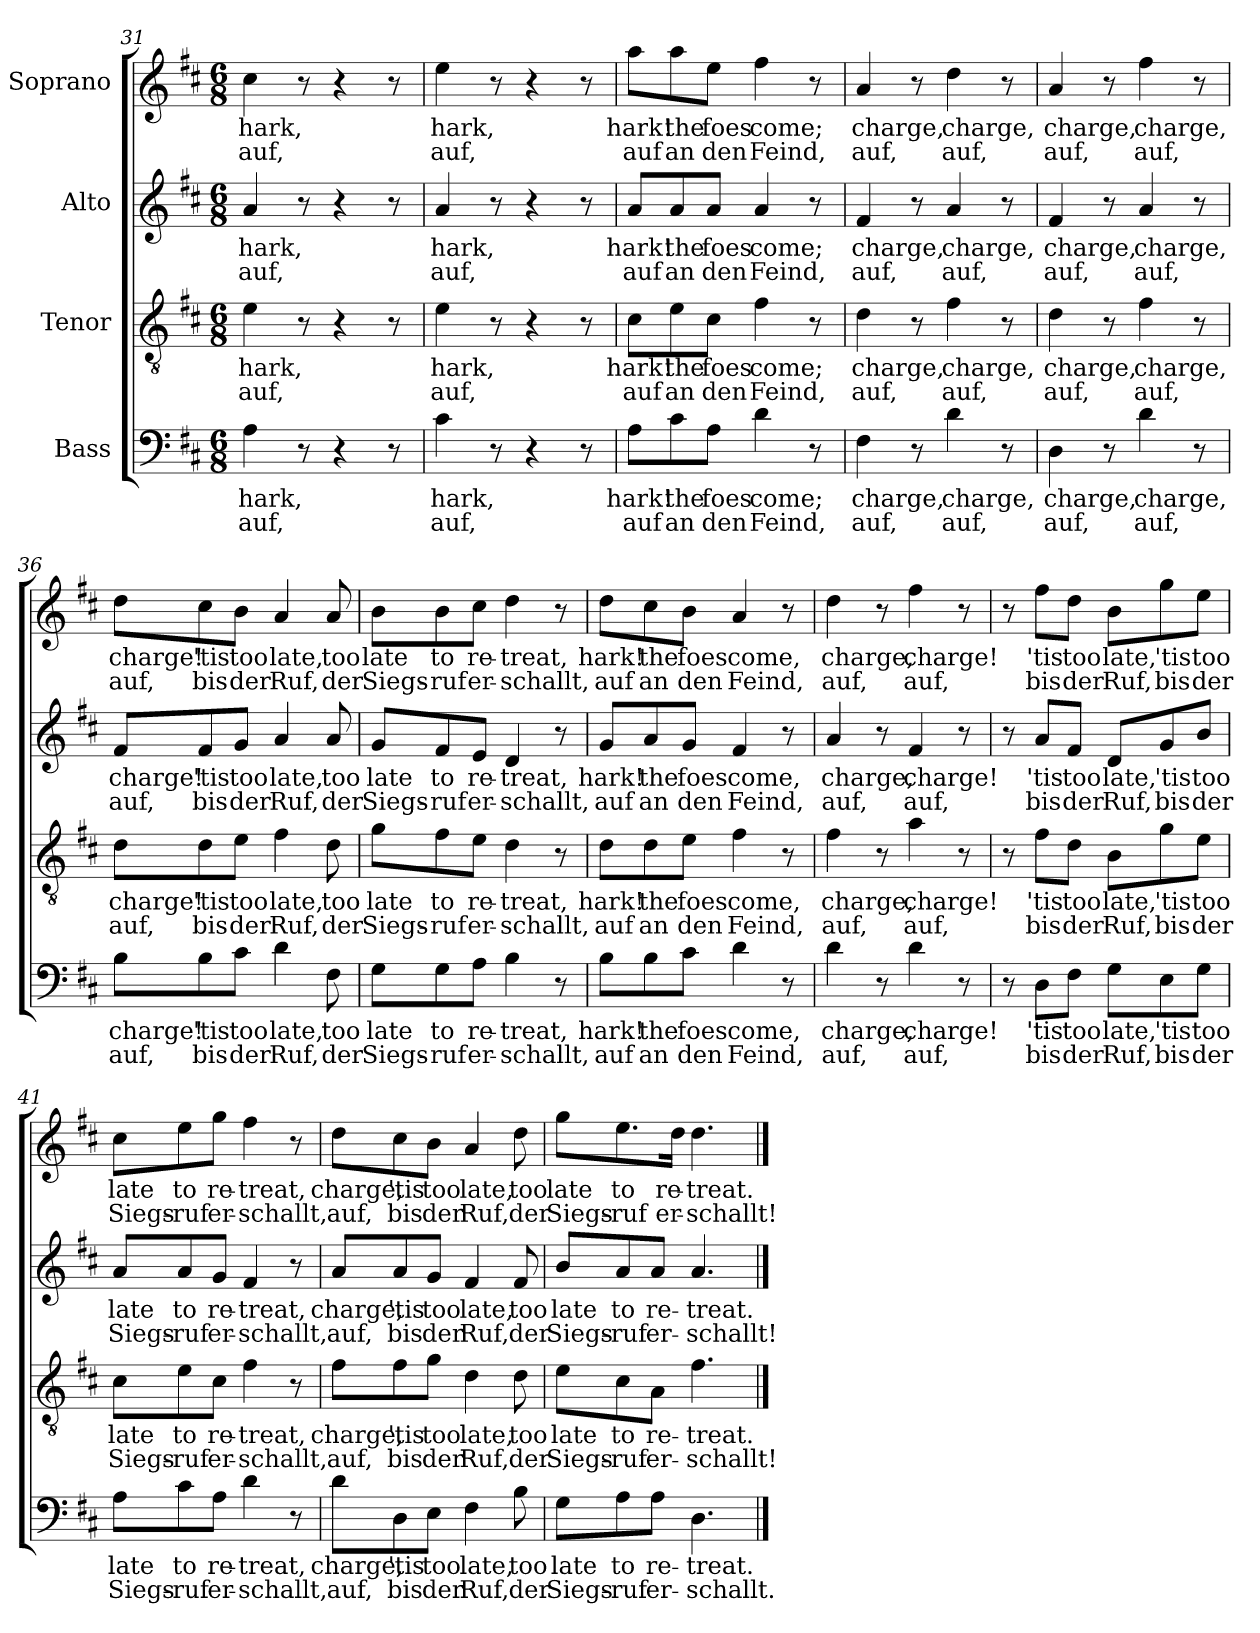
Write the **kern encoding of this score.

**kern	**text	**text	**kern	**text	**text	**kern	**text	**text	**kern	**text	**text
*part4	*part4	*part4	*part3	*part3	*part3	*part2	*part2	*part2	*part1	*part1	*part1
*staff4	*staff4	*staff4	*staff3	*staff3	*staff3	*staff2	*staff2	*staff2	*staff1	*staff1	*staff1
*I"Bass	*	*	*I"Tenor	*	*	*I"Alto	*	*	*I"Soprano	*	*
*clefF4	*	*	*clefGv2	*	*	*clefG2	*	*	*clefG2	*	*
*k[f#c#]	*	*	*k[f#c#]	*	*	*k[f#c#]	*	*	*k[f#c#]	*	*
*D:	*	*	*D:	*	*	*D:	*	*	*D:	*	*
*M6/8	*	*	*M6/8	*	*	*M6/8	*	*	*M6/8	*	*
=31	=31	=31	=31	=31	=31	=31	=31	=31	=31	=31	=31
!	!LO:LY:b	!LO:LY:b	!	!LO:LY:b	!LO:LY:b	!	!LO:LY:b	!LO:LY:b	!	!LO:LY:b	!LO:LY:b
4A\	hark,	auf,	4e\	hark,	auf,	4a/	hark,	auf,	4cc#\	hark,	auf,
8r	.	.	8r	.	.	8r	.	.	8r	.	.
4r	.	.	4r	.	.	4r	.	.	4r	.	.
8r	.	.	8r	.	.	8r	.	.	8r	.	.
=32	=32	=32	=32	=32	=32	=32	=32	=32	=32	=32	=32
!	!LO:LY:b	!LO:LY:b	!	!LO:LY:b	!LO:LY:b	!	!LO:LY:b	!LO:LY:b	!	!LO:LY:b	!LO:LY:b
4c#\	hark,	auf,	4e\	hark,	auf,	4a/	hark,	auf,	4ee\	hark,	auf,
8r	.	.	8r	.	.	8r	.	.	8r	.	.
4r	.	.	4r	.	.	4r	.	.	4r	.	.
8r	.	.	8r	.	.	8r	.	.	8r	.	.
=33	=33	=33	=33	=33	=33	=33	=33	=33	=33	=33	=33
!	!LO:LY:b	!LO:LY:b	!	!LO:LY:b	!LO:LY:b	!	!LO:LY:b	!LO:LY:b	!	!LO:LY:b	!LO:LY:b
8A\L	hark!	auf	8c#\L	hark!	auf	8a/L	hark!	auf	8aa\L	hark!	auf
!	!LO:LY:b	!LO:LY:b	!	!LO:LY:b	!LO:LY:b	!	!LO:LY:b	!LO:LY:b	!	!LO:LY:b	!LO:LY:b
8c#\	the	an	8e\	the	an	8a/	the	an	8aa\	the	an
!	!LO:LY:b	!LO:LY:b	!	!LO:LY:b	!LO:LY:b	!	!LO:LY:b	!LO:LY:b	!	!LO:LY:b	!LO:LY:b
8A\J	foes	den	8c#\J	foes	den	8a/J	foes	den	8ee\J	foes	den
!	!LO:LY:b	!LO:LY:b	!	!LO:LY:b	!LO:LY:b	!	!LO:LY:b	!LO:LY:b	!	!LO:LY:b	!LO:LY:b
4d\	come;	Feind,	4f#\	come;	Feind,	4a/	come;	Feind,	4ff#\	come;	Feind,
8r	.	.	8r	.	.	8r	.	.	8r	.	.
!!LO:LB:g=z
=34	=34	=34	=34	=34	=34	=34	=34	=34	=34	=34	=34
!	!LO:LY:b	!LO:LY:b	!	!LO:LY:b	!LO:LY:b	!	!LO:LY:b	!LO:LY:b	!	!LO:LY:b	!LO:LY:b
4F#\	charge,	auf,	4d\	charge,	auf,	4f#/	charge,	auf,	4a/	charge,	auf,
8r	.	.	8r	.	.	8r	.	.	8r	.	.
!	!LO:LY:b	!LO:LY:b	!	!LO:LY:b	!LO:LY:b	!	!LO:LY:b	!LO:LY:b	!	!LO:LY:b	!LO:LY:b
4d\	charge,	auf,	4f#\	charge,	auf,	4a/	charge,	auf,	4dd\	charge,	auf,
8r	.	.	8r	.	.	8r	.	.	8r	.	.
=35	=35	=35	=35	=35	=35	=35	=35	=35	=35	=35	=35
!	!LO:LY:b	!LO:LY:b	!	!LO:LY:b	!LO:LY:b	!	!LO:LY:b	!LO:LY:b	!	!LO:LY:b	!LO:LY:b
4D\	charge,	auf,	4d\	charge,	auf,	4f#/	charge,	auf,	4a/	charge,	auf,
8r	.	.	8r	.	.	8r	.	.	8r	.	.
!	!LO:LY:b	!LO:LY:b	!	!LO:LY:b	!LO:LY:b	!	!LO:LY:b	!LO:LY:b	!	!LO:LY:b	!LO:LY:b
4d\	charge,	auf,	4f#\	charge,	auf,	4a/	charge,	auf,	4ff#\	charge,	auf,
8r	.	.	8r	.	.	8r	.	.	8r	.	.
=36	=36	=36	=36	=36	=36	=36	=36	=36	=36	=36	=36
!	!LO:LY:b	!LO:LY:b	!	!LO:LY:b	!LO:LY:b	!	!LO:LY:b	!LO:LY:b	!	!LO:LY:b	!LO:LY:b
8B\L	charge!	auf,	8d\L	charge!	auf,	8f#/L	charge!	auf,	8dd\L	charge!	auf,
!	!LO:LY:b	!LO:LY:b	!	!LO:LY:b	!LO:LY:b	!	!LO:LY:b	!LO:LY:b	!	!LO:LY:b	!LO:LY:b
8B\	'tis	bis	8d\	'tis	bis	8f#/	'tis	bis	8cc#\	'tis	bis
!	!LO:LY:b	!LO:LY:b	!	!LO:LY:b	!LO:LY:b	!	!LO:LY:b	!LO:LY:b	!	!LO:LY:b	!LO:LY:b
8c#\J	too	der	8e\J	too	der	8g/J	too	der	8b\J	too	der
!	!LO:LY:b	!LO:LY:b	!	!LO:LY:b	!LO:LY:b	!	!LO:LY:b	!LO:LY:b	!	!LO:LY:b	!LO:LY:b
4d\	late,	Ruf,	4f#\	late,	Ruf,	4a/	late,	Ruf,	4a/	late,	Ruf,
!	!LO:LY:b	!LO:LY:b	!	!LO:LY:b	!LO:LY:b	!	!LO:LY:b	!LO:LY:b	!	!LO:LY:b	!LO:LY:b
8F#\	too	der	8d\	too	der	8a/	too	der	8a/	too	der
=37	=37	=37	=37	=37	=37	=37	=37	=37	=37	=37	=37
!	!LO:LY:b	!LO:LY:b	!	!LO:LY:b	!LO:LY:b	!	!LO:LY:b	!LO:LY:b	!	!LO:LY:b	!LO:LY:b
8G\L	late	Siegs-	8g\L	late	Siegs-	8g/L	late	Siegs-	8b\L	late	Siegs-
!	!LO:LY:b	!LO:LY:b	!	!LO:LY:b	!LO:LY:b	!	!LO:LY:b	!LO:LY:b	!	!LO:LY:b	!LO:LY:b
8G\	to	-ruf	8f#\	to	-ruf	8f#/	to	-ruf	8b\	to	-ruf
!	!LO:LY:b	!LO:LY:b	!	!LO:LY:b	!LO:LY:b	!	!LO:LY:b	!LO:LY:b	!	!LO:LY:b	!LO:LY:b
8A\J	re-	er-	8e\J	re-	er-	8e/J	re-	er-	8cc#\J	re-	er-
!	!LO:LY:b	!LO:LY:b	!	!LO:LY:b	!LO:LY:b	!	!LO:LY:b	!LO:LY:b	!	!LO:LY:b	!LO:LY:b
4B\	-treat,	-schallt,	4d\	-treat,	-schallt,	4d/	-treat,	-schallt,	4dd\	-treat,	-schallt,
8r	.	.	8r	.	.	8r	.	.	8r	.	.
=38	=38	=38	=38	=38	=38	=38	=38	=38	=38	=38	=38
!	!LO:LY:b	!LO:LY:b	!	!LO:LY:b	!LO:LY:b	!	!LO:LY:b	!LO:LY:b	!	!LO:LY:b	!LO:LY:b
8B\L	hark!	auf	8d\L	hark!	auf	8g/L	hark!	auf	8dd\L	hark!	auf
!	!LO:LY:b	!LO:LY:b	!	!LO:LY:b	!LO:LY:b	!	!LO:LY:b	!LO:LY:b	!	!LO:LY:b	!LO:LY:b
8B\	the	an	8d\	the	an	8a/	the	an	8cc#\	the	an
!	!LO:LY:b	!LO:LY:b	!	!LO:LY:b	!LO:LY:b	!	!LO:LY:b	!LO:LY:b	!	!LO:LY:b	!LO:LY:b
8c#\J	foes	den	8e\J	foes	den	8g/J	foes	den	8b\J	foes	den
!	!LO:LY:b	!LO:LY:b	!	!LO:LY:b	!LO:LY:b	!	!LO:LY:b	!LO:LY:b	!	!LO:LY:b	!LO:LY:b
4d\	come,	Feind,	4f#\	come,	Feind,	4f#/	come,	Feind,	4a/	come,	Feind,
8r	.	.	8r	.	.	8r	.	.	8r	.	.
!!LO:PB:g=z
=39	=39	=39	=39	=39	=39	=39	=39	=39	=39	=39	=39
!	!LO:LY:b	!LO:LY:b	!	!LO:LY:b	!LO:LY:b	!	!LO:LY:b	!LO:LY:b	!	!LO:LY:b	!LO:LY:b
4d\	charge,	auf,	4f#\	charge,	auf,	4a/	charge,	auf,	4dd\	charge,	auf,
8r	.	.	8r	.	.	8r	.	.	8r	.	.
!	!LO:LY:b	!LO:LY:b	!	!LO:LY:b	!LO:LY:b	!	!LO:LY:b	!LO:LY:b	!	!LO:LY:b	!LO:LY:b
4d\	charge!	auf,	4a\	charge!	auf,	4f#/	charge!	auf,	4ff#\	charge!	auf,
8r	.	.	8r	.	.	8r	.	.	8r	.	.
!!LO:PB:g=z
=40	=40	=40	=40	=40	=40	=40	=40	=40	=40	=40	=40
8r	.	.	8r	.	.	8r	.	.	8r	.	.
!	!LO:LY:b	!LO:LY:b	!	!LO:LY:b	!LO:LY:b	!	!LO:LY:b	!LO:LY:b	!	!LO:LY:b	!LO:LY:b
8D\L	'tis	bis	8f#\L	'tis	bis	8a/L	'tis	bis	8ff#\L	'tis	bis
!	!LO:LY:b	!LO:LY:b	!	!LO:LY:b	!LO:LY:b	!	!LO:LY:b	!LO:LY:b	!	!LO:LY:b	!LO:LY:b
8F#\J	too	der	8d\J	too	der	8f#/J	too	der	8dd\J	too	der
!	!LO:LY:b	!LO:LY:b	!	!LO:LY:b	!LO:LY:b	!	!LO:LY:b	!LO:LY:b	!	!LO:LY:b	!LO:LY:b
8G\L	late,	Ruf,	8B\L	late,	Ruf,	8d/L	late,	Ruf,	8b\L	late,	Ruf,
!	!LO:LY:b	!LO:LY:b	!	!LO:LY:b	!LO:LY:b	!	!LO:LY:b	!LO:LY:b	!	!LO:LY:b	!LO:LY:b
8E\	'tis	bis	8g\	'tis	bis	8g/	'tis	bis	8gg\	'tis	bis
!	!LO:LY:b	!LO:LY:b	!	!LO:LY:b	!LO:LY:b	!	!LO:LY:b	!LO:LY:b	!	!LO:LY:b	!LO:LY:b
8G\J	too	der	8e\J	too	der	8b/J	too	der	8ee\J	too	der
=41	=41	=41	=41	=41	=41	=41	=41	=41	=41	=41	=41
!	!LO:LY:b	!LO:LY:b	!	!LO:LY:b	!LO:LY:b	!	!LO:LY:b	!LO:LY:b	!	!LO:LY:b	!LO:LY:b
8A\L	late	Siegs-	8c#\L	late	Siegs-	8a/L	late	Siegs-	8cc#\L	late	Siegs-
!	!LO:LY:b	!LO:LY:b	!	!LO:LY:b	!LO:LY:b	!	!LO:LY:b	!LO:LY:b	!	!LO:LY:b	!LO:LY:b
8c#\	to	-ruf	8e\	to	-ruf	8a/	to	-ruf	8ee\	to	-ruf
!	!LO:LY:b	!LO:LY:b	!	!LO:LY:b	!LO:LY:b	!	!LO:LY:b	!LO:LY:b	!	!LO:LY:b	!LO:LY:b
8A\J	re-	er-	8c#\J	re-	er-	8g/J	re-	er-	8gg\J	re-	er-
!	!LO:LY:b	!LO:LY:b	!	!LO:LY:b	!LO:LY:b	!	!LO:LY:b	!LO:LY:b	!	!LO:LY:b	!LO:LY:b
4d\	-treat,	-schallt,	4f#\	-treat,	-schallt,	4f#/	-treat,	-schallt,	4ff#\	-treat,	-schallt,
8r	.	.	8r	.	.	8r	.	.	8r	.	.
=42	=42	=42	=42	=42	=42	=42	=42	=42	=42	=42	=42
!	!LO:LY:b	!LO:LY:b	!	!LO:LY:b	!LO:LY:b	!	!LO:LY:b	!LO:LY:b	!	!LO:LY:b	!LO:LY:b
8d\L	charge,	auf,	8f#\L	charge,	auf,	8a/L	charge,	auf,	8dd\L	charge,	auf,
!	!LO:LY:b	!LO:LY:b	!	!LO:LY:b	!LO:LY:b	!	!LO:LY:b	!LO:LY:b	!	!LO:LY:b	!LO:LY:b
8D\	'tis	bis	8f#\	'tis	bis	8a/	'tis	bis	8cc#\	'tis	bis
!	!LO:LY:b	!LO:LY:b	!	!LO:LY:b	!LO:LY:b	!	!LO:LY:b	!LO:LY:b	!	!LO:LY:b	!LO:LY:b
8E\J	too	der	8g\J	too	der	8g/J	too	der	8b\J	too	der
!	!LO:LY:b	!LO:LY:b	!	!LO:LY:b	!LO:LY:b	!	!LO:LY:b	!LO:LY:b	!	!LO:LY:b	!LO:LY:b
4F#\	late,	Ruf,	4d\	late,	Ruf,	4f#/	late,	Ruf,	4a/	late,	Ruf,
!	!LO:LY:b	!LO:LY:b	!	!LO:LY:b	!LO:LY:b	!	!LO:LY:b	!LO:LY:b	!	!LO:LY:b	!LO:LY:b
8B\	too	der	8d\	too	der	8f#/	too	der	8dd\	too	der
=43	=43	=43	=43	=43	=43	=43	=43	=43	=43	=43	=43
!	!LO:LY:b	!LO:LY:b	!	!LO:LY:b	!LO:LY:b	!	!LO:LY:b	!LO:LY:b	!	!LO:LY:b	!LO:LY:b
8G\L	late	Siegs-	8e\L	late	Siegs-	8b/L	late	Siegs-	8gg\L	late	Siegs-
!	!LO:LY:b	!LO:LY:b	!	!LO:LY:b	!LO:LY:b	!	!LO:LY:b	!LO:LY:b	!	!LO:LY:b	!LO:LY:b
8A\	to	-ruf	8c#\	to	-ruf	8a/	to	-ruf	8.ee\	to	-ruf
!	!LO:LY:b	!LO:LY:b	!	!LO:LY:b	!LO:LY:b	!	!LO:LY:b	!LO:LY:b	!	!	!
8A\J	re-	er-	8A\J	re-	er-	8a/J	re-	er-	.	.	.
!	!	!	!	!	!	!	!	!	!	!LO:LY:b	!LO:LY:b
.	.	.	.	.	.	.	.	.	16dd\Jk	re-	er-
!	!LO:LY:b	!LO:LY:b	!	!LO:LY:b	!LO:LY:b	!	!LO:LY:b	!LO:LY:b	!	!LO:LY:b	!LO:LY:b
4.D\	-treat.	-schallt.	4.f#\	-treat.	-schallt!	4.a/	-treat.	-schallt!	4.dd\	-treat.	-schallt!
==	==	==	==	==	==	==	==	==	==	==	==
*-	*-	*-	*-	*-	*-	*-	*-	*-	*-	*-	*-
